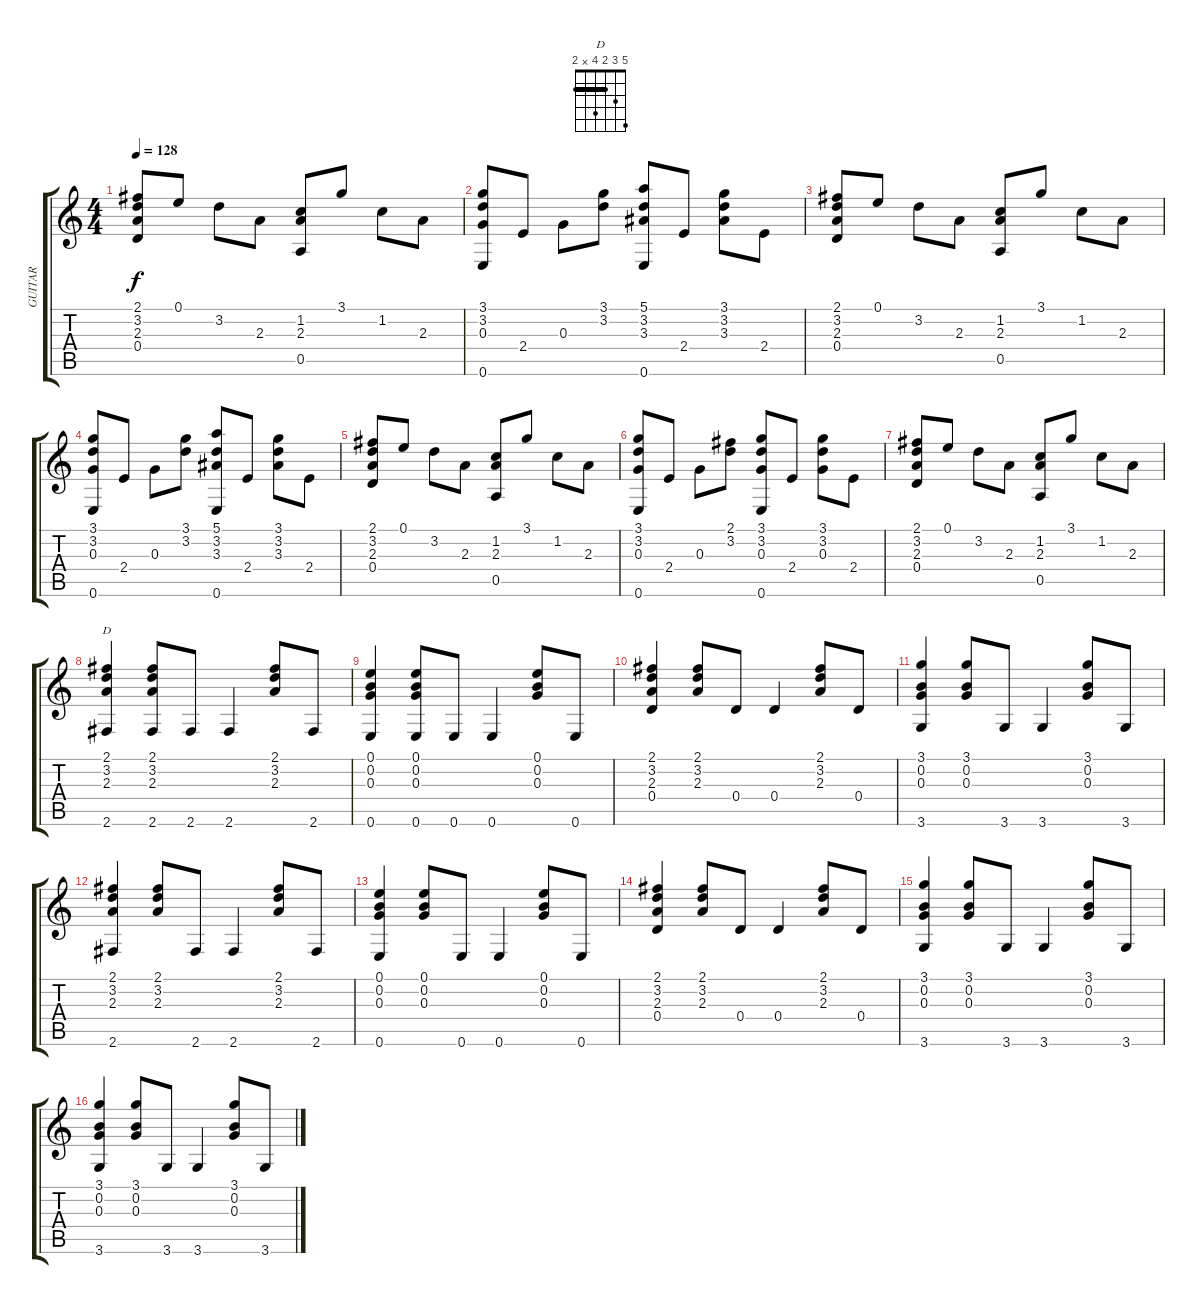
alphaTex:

\track ("GUITAR" "GUITAR") {instrument acousticguitarsteel}
\staff {score tabs}
\tuning (E4 B3 G3 D3 A2 E2) {hide}
\chord ("D" 5 3 2 4 x 2) {barre 2}
\ts (4 4)
\tempo 128
\clef g2
\ks c
(2.1 3.2 2.3 0.4).8{dy f} 0.1.8 3.2.8 2.3.8 (1.2 2.3 0.5).8 3.1.8 1.2.8 2.3.8 |
(3.1 3.2 0.3 0.6).8 2.4.8 0.3.8 (3.1 3.2).8 (5.1 3.2 3.3 0.6).8 2.4.8 (3.1 3.2 3.3).8 2.4.8 |
(2.1 3.2 2.3 0.4).8 0.1.8 3.2.8 2.3.8 (1.2 2.3 0.5).8 3.1.8 1.2.8 2.3.8 |
(3.1 3.2 0.3 0.6).8 2.4.8 0.3.8 (3.1 3.2).8 (5.1 3.2 3.3 0.6).8 2.4.8 (3.1 3.2 3.3).8 2.4.8 |
(2.1 3.2 2.3 0.4).8 0.1.8 3.2.8 2.3.8 (1.2 2.3 0.5).8 3.1.8 1.2.8 2.3.8 |
(3.1 3.2 0.3 0.6).8 2.4.8 0.3.8 (2.1 3.2).8 (3.1 3.2 0.3 0.6).8 2.4.8 (3.1 3.2 0.3).8 2.4.8 |
(2.1 3.2 2.3 0.4).8 0.1.8 3.2.8 2.3.8 (1.2 2.3 0.5).8 3.1.8 1.2.8 2.3.8 |
(2.1 3.2 2.3 2.6).4{ch "D"} (2.1 3.2 2.3 2.6).8 2.6.8 2.6.4 (2.1 3.2 2.3).8 2.6.8 |
(0.1 0.2 0.3 0.6).4 (0.1 0.2 0.3 0.6).8 0.6.8 0.6.4 (0.1 0.2 0.3).8 0.6.8 |
(2.1 3.2 2.3 0.4).4 (2.1 3.2 2.3).8 0.4.8 0.4.4 (2.1 3.2 2.3).8 0.4.8{txt ""} |
(3.1 0.2 0.3 3.6).4 (3.1 0.2 0.3).8 3.6.8 3.6.4 (3.1 0.2 0.3).8 3.6.8 |
(2.1 3.2 2.3 2.6).4 (2.1 3.2 2.3).8 2.6.8 2.6.4 (2.1 3.2 2.3).8 2.6.8 |
(0.1 0.2 0.3 0.6).4 (0.1 0.2 0.3).8 0.6.8 0.6.4 (0.1 0.2 0.3).8 0.6.8 |
(2.1 3.2 2.3 0.4).4 (2.1 3.2 2.3).8 0.4.8 0.4.4 (2.1 3.2 2.3).8 0.4.8 |
(3.1 0.2 0.3 3.6).4 (3.1 0.2 0.3).8 3.6.8 3.6.4 (3.1 0.2 0.3).8 3.6.8 |
(3.1 0.2 0.3 3.6).4 (3.1 0.2 0.3).8 3.6.8 3.6.4 (3.1 0.2 0.3).8 3.6.8
